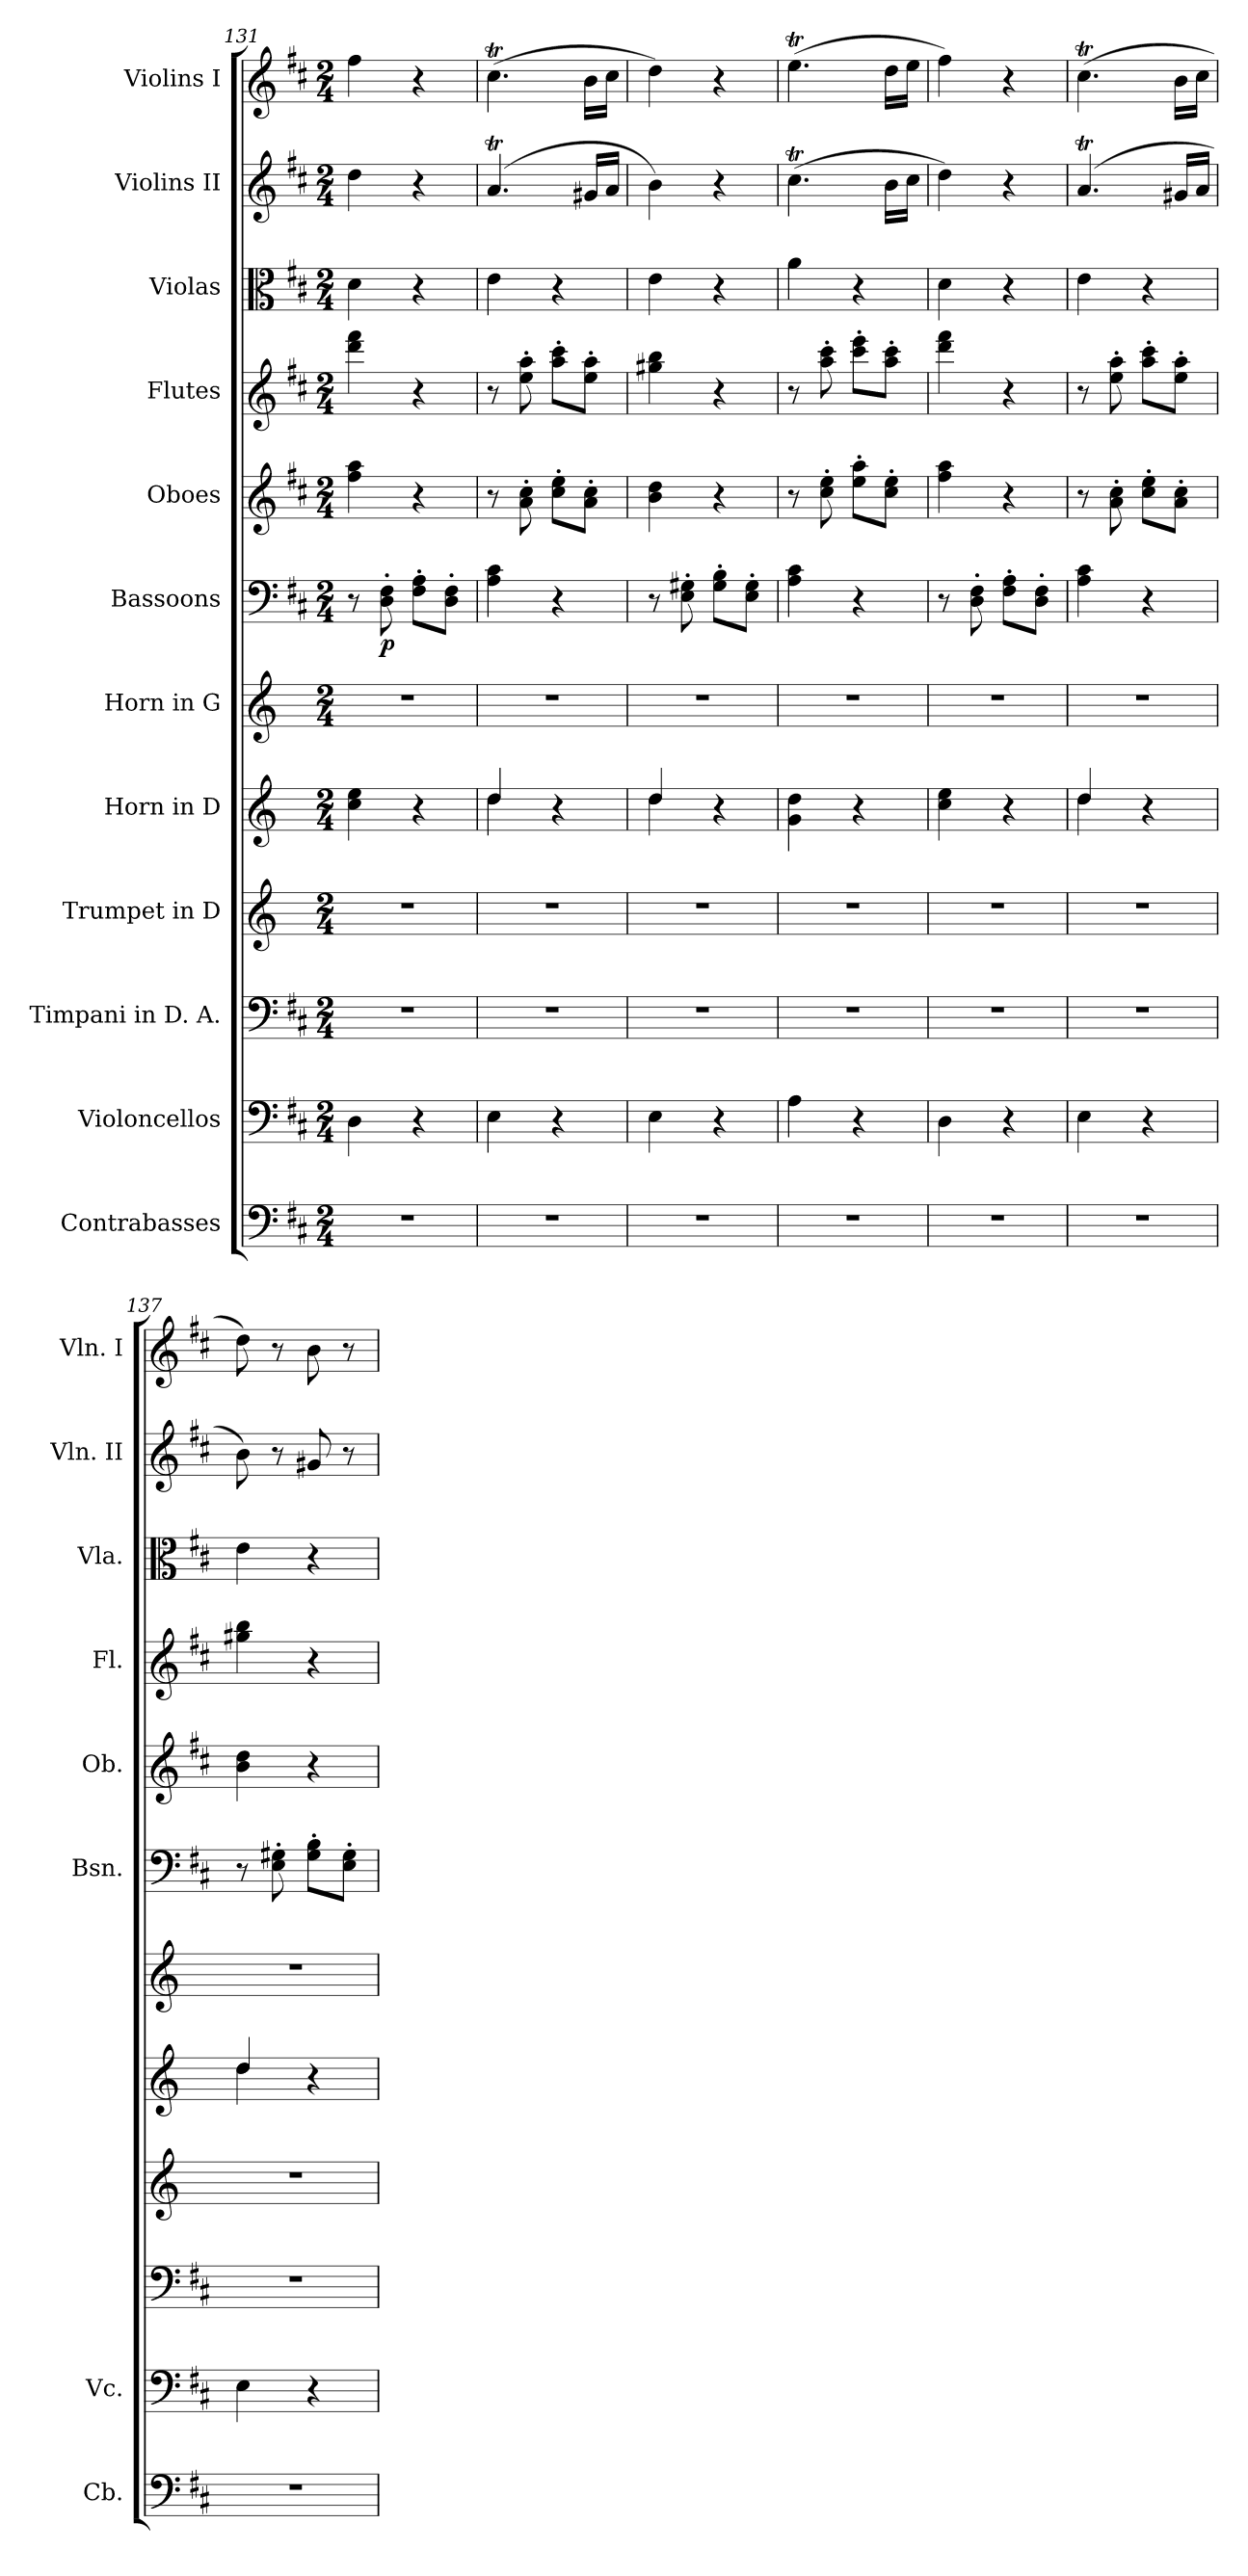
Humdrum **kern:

**kern	**kern	**kern	**kern	**kern	**kern	**kern	**dynam	**kern	**kern	**kern	**kern	**kern
*part12	*part11	*part10	*part9	*part8	*part7	*part6	*part6	*part5	*part4	*part3	*part2	*part1
*staff12	*staff11	*staff10	*staff9	*staff8	*staff7	*staff6	*staff6	*staff5	*staff4	*staff3	*staff2	*staff1
*I"Contrabasses	*I"Violoncellos	*I"Timpani in D. A.	*I"Trumpet in D	*I"Horn in D	*I"Horn in G	*I"Bassoons	*	*I"Oboes	*I"Flutes	*I"Violas	*I"Violins II	*I"Violins I
*I'Cb.	*I'Vc.	*	*	*	*	*I'Bsn.	*	*I'Ob.	*I'Fl.	*I'Vla.	*I'Vln. II	*I'Vln. I
!!LO:PB:g=z
*clefF4	*clefF4	*clefF4	*clefG2	*clefG2	*clefG2	*clefF4	*	*clefG2	*clefG2	*clefC3	*clefG2	*clefG2
*ITrd7c12	*	*	*ITrd-1c-2	*ITrd6c10	*ITrd3c5	*	*	*	*	*	*	*
*k[f#c#]	*k[f#c#]	*k[f#c#]	*k[f#c#]	*k[f#c#]	*k[f#]	*k[f#c#]	*	*k[f#c#]	*k[f#c#]	*k[f#c#]	*k[f#c#]	*k[f#c#]
*M2/4	*M2/4	*M2/4	*M2/4	*M2/4	*M2/4	*M2/4	*	*M2/4	*M2/4	*M2/4	*M2/4	*M2/4
=131	=131	=131	=131	=131	=131	=131	=131	=131	=131	=131	=131	=131
2r	4D\	2r	2r	4d\ 4f#\	2r	8r	.	4ff#\ 4aa\	4ddd\ 4fff#\	4d\	4dd\	4ff#\
!	!	!	!	!	!	!	!LO:DY:b	!	!	!	!	!
.	.	.	.	.	.	8D\' 8F#\'	p	.	.	.	.	.
.	4r	.	.	4r	.	8F#\' 8A\'L	.	4r	4r	4r	4r	4r
.	.	.	.	.	.	8D\' 8F#\'J	.	.	.	.	.	.
=132	=132	=132	=132	=132	=132	=132	=132	=132	=132	=132	=132	=132
*	*	*	*	*^	*	*	*	*	*	*	*	*
2r	4E\	2r	2r	4e/	4e\	2r	4A\ 4c#\	.	8r	8r	4e\	(<4.aT/	(>4.cc#t\
.	.	.	.	.	.	.	.	.	8a\' 8cc#\'	8ee\' 8aa\'	.	.	.
.	4r	.	.	4r	4ryy	.	4r	.	8cc#\' 8ee\'L	8aa\' 8ccc#\'L	4r	.	.
.	.	.	.	.	.	.	.	.	8a\' 8cc#\'J	8ee\' 8aa\'J	.	16g#X/LL	16b\LL
.	.	.	.	.	.	.	.	.	.	.	.	16a/JJ	16cc#\JJ
=133	=133	=133	=133	=133	=133	=133	=133	=133	=133	=133	=133	=133	=133
2r	4E\	2r	2r	4e/	4e\	2r	8r	.	4b\ 4dd\	4gg#X\ 4bb\	4e\	4b\)	4dd\)
.	.	.	.	.	.	.	8E\' 8G#X\'	.	.	.	.	.	.
.	4r	.	.	4r	4ryy	.	8G#\' 8B\'L	.	4r	4r	4r	4r	4r
.	.	.	.	.	.	.	8E\' 8G#\'J	.	.	.	.	.	.
*	*	*	*	*v	*v	*	*	*	*	*	*	*	*
=134	=134	=134	=134	=134	=134	=134	=134	=134	=134	=134	=134	=134
2r	4A\	2r	2r	4A\ 4e\	2r	4A\ 4c#\	.	8r	8r	4a\	(>4.cc#t\	(>4.eeT\
.	.	.	.	.	.	.	.	8cc#\' 8ee\'	8aa\' 8ccc#\'	.	.	.
.	4r	.	.	4r	.	4r	.	8ee\' 8aa\'L	8ccc#\' 8eee\'L	4r	.	.
.	.	.	.	.	.	.	.	8cc#\' 8ee\'J	8aa\' 8ccc#\'J	.	16b\LL	16dd\LL
.	.	.	.	.	.	.	.	.	.	.	16cc#\JJ	16ee\JJ
=135	=135	=135	=135	=135	=135	=135	=135	=135	=135	=135	=135	=135
2r	4D\	2r	2r	4d\ 4f#\	2r	8r	.	4ff#\ 4aa\	4ddd\ 4fff#\	4d\	4dd\)	4ff#\)
.	.	.	.	.	.	8D\' 8F#\'	.	.	.	.	.	.
.	4r	.	.	4r	.	8F#\' 8A\'L	.	4r	4r	4r	4r	4r
.	.	.	.	.	.	8D\' 8F#\'J	.	.	.	.	.	.
=136	=136	=136	=136	=136	=136	=136	=136	=136	=136	=136	=136	=136
*	*	*	*	*^	*	*	*	*	*	*	*	*
2r	4E\	2r	2r	4e/	4e\	2r	4A\ 4c#\	.	8r	8r	4e\	(<4.aT/	(>4.cc#t\
.	.	.	.	.	.	.	.	.	8a\' 8cc#\'	8ee\' 8aa\'	.	.	.
.	4r	.	.	4r	4ryy	.	4r	.	8cc#\' 8ee\'L	8aa\' 8ccc#\'L	4r	.	.
.	.	.	.	.	.	.	.	.	8a\' 8cc#\'J	8ee\' 8aa\'J	.	16g#X/LL	16b\LL
.	.	.	.	.	.	.	.	.	.	.	.	16a/JJ	16cc#\JJ
=137	=137	=137	=137	=137	=137	=137	=137	=137	=137	=137	=137	=137	=137
2r	4E\	2r	2r	4e/	4e\	2r	8r	.	4b\ 4dd\	4gg#X\ 4bb\	4e\	8b\)	8dd\)
.	.	.	.	.	.	.	8E\' 8G#X\'	.	.	.	.	8r	8r
.	4r	.	.	4r	4ryy	.	8G#\' 8B\'L	.	4r	4r	4r	8g#X/	8b\
.	.	.	.	.	.	.	8E\' 8G#\'J	.	.	.	.	8r	8r
*	*	*	*	*v	*v	*	*	*	*	*	*	*	*
=	=	=	=	=	=	=	=	=	=	=	=	=
*-	*-	*-	*-	*-	*-	*-	*-	*-	*-	*-	*-	*-
